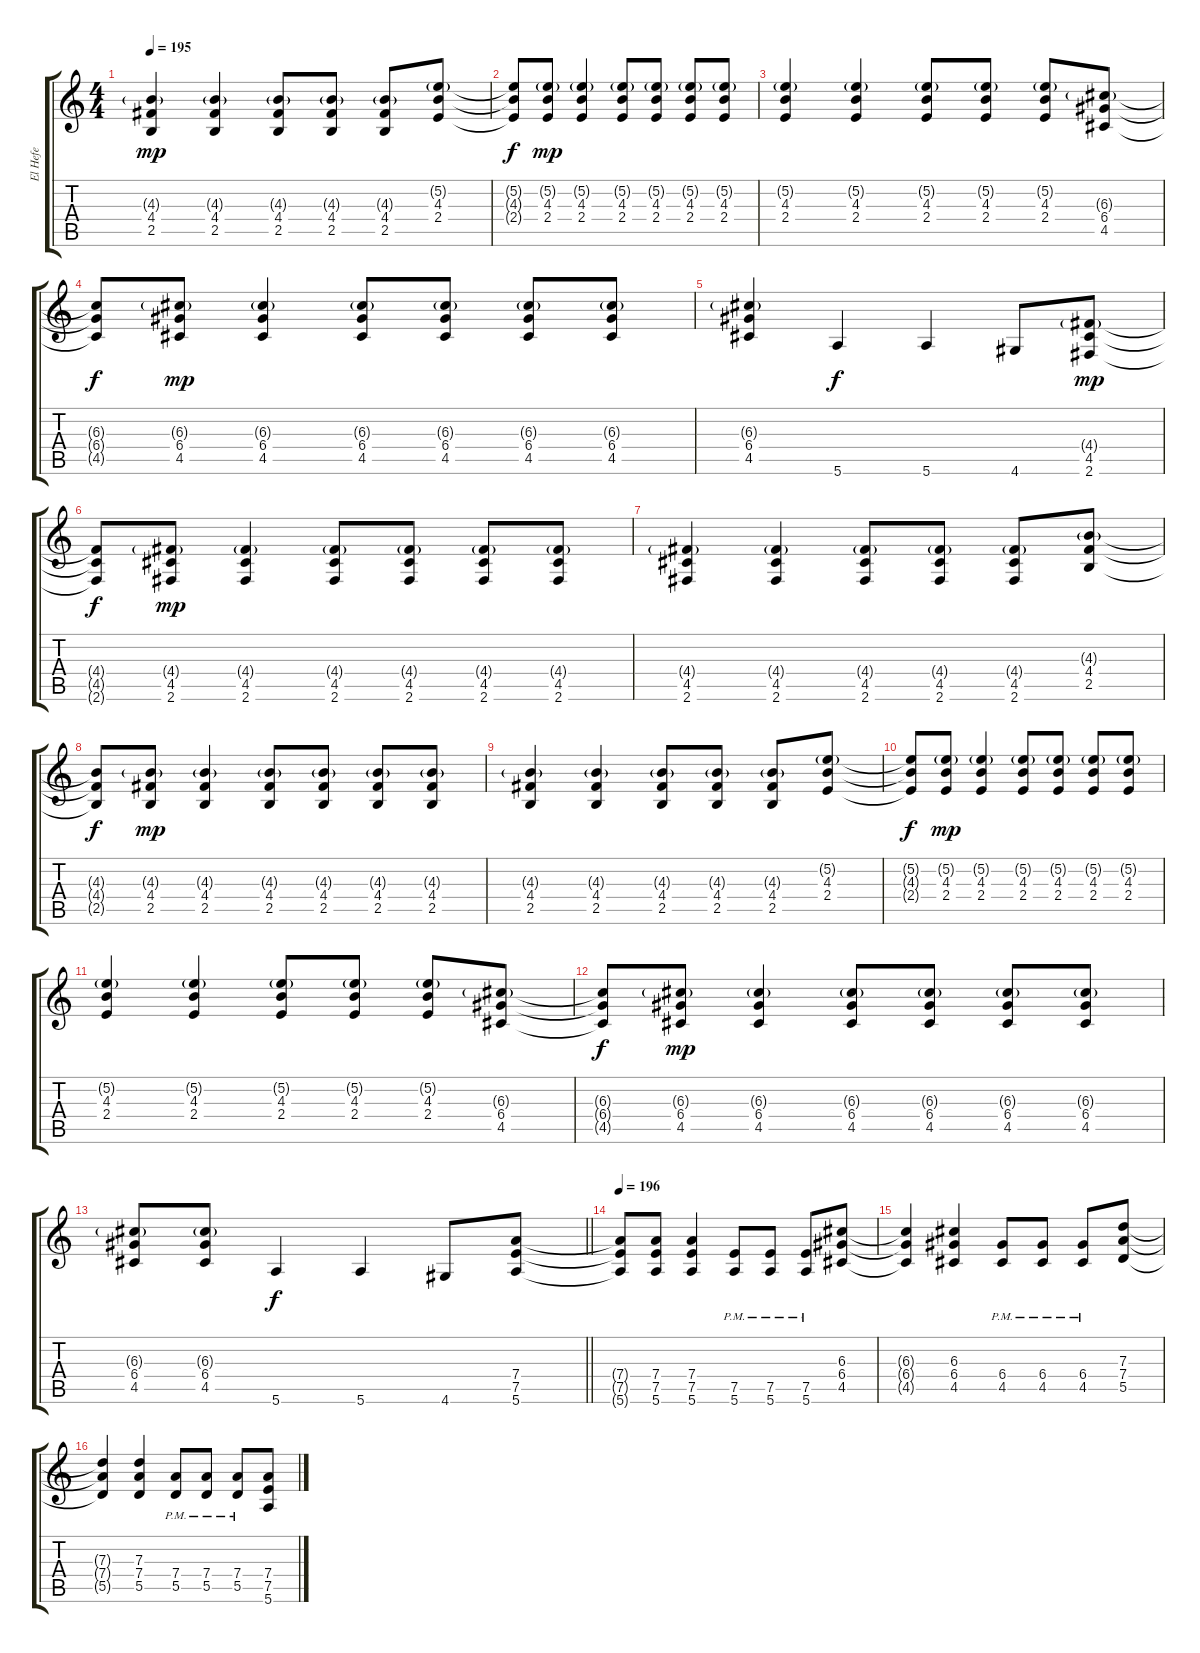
\track ("El Hefe" "El Hefe") {instrument distortionguitar}
\staff {score tabs}
\tuning (E4 B3 G3 D3 A2 E2) {hide}
\ts (4 4)
\tempo 195
\clef g2
\ks c
(4.3{g} 4.4 2.5).4{dy mp} (4.3{g} 4.4 2.5).4 (4.3{g} 4.4 2.5).8 (4.3{g} 4.4 2.5).8 (4.3{g} 4.4 2.5).8 (5.2{g} 4.3 2.4).8 |
(5.2{t} 4.3{t} 2.4{t}).8{dy f} (5.2{g} 4.3 2.4).8{dy mp} (5.2{g} 4.3 2.4).4 (5.2{g} 4.3 2.4).8 (5.2{g} 4.3 2.4).8 (5.2{g} 4.3 2.4).8 (5.2{g} 4.3 2.4).8 |
(5.2{g} 4.3 2.4).4 (5.2{g} 4.3 2.4).4 (5.2{g} 4.3 2.4).8 (5.2{g} 4.3 2.4).8 (5.2{g} 4.3 2.4).8 (6.3{g} 6.4 4.5).8 |
(6.3{t} 6.4{t} 4.5{t}).8{dy f} (6.3{g} 6.4 4.5).8{dy mp} (6.3{g} 6.4 4.5).4 (6.3{g} 6.4 4.5).8 (6.3{g} 6.4 4.5).8 (6.3{g} 6.4 4.5).8 (6.3{g} 6.4 4.5).8 |
(6.3{g} 6.4 4.5).4 5.6.4{dy f} 5.6.4 4.6.8 (4.4{g} 4.5 2.6).8{dy mp} |
(4.4{t} 4.5{t} 2.6{t}).8{dy f} (4.4{g} 4.5 2.6).8{dy mp} (4.4{g} 4.5 2.6).4 (4.4{g} 4.5 2.6).8 (4.4{g} 4.5 2.6).8 (4.4{g} 4.5 2.6).8 (4.4{g} 4.5 2.6).8 |
(4.4{g} 4.5 2.6).4 (4.4{g} 4.5 2.6).4 (4.4{g} 4.5 2.6).8 (4.4{g} 4.5 2.6).8 (4.4{g} 4.5 2.6).8 (4.3{g} 4.4 2.5).8 |
(4.3{t} 4.4{t} 2.5{t}).8{dy f} (4.3{g} 4.4 2.5).8{dy mp} (4.3{g} 4.4 2.5).4 (4.3{g} 4.4 2.5).8 (4.3{g} 4.4 2.5).8 (4.3{g} 4.4 2.5).8 (4.3{g} 4.4 2.5).8 |
(4.3{g} 4.4 2.5).4 (4.3{g} 4.4 2.5).4 (4.3{g} 4.4 2.5).8 (4.3{g} 4.4 2.5).8 (4.3{g} 4.4 2.5).8 (5.2{g} 4.3 2.4).8 |
(5.2{t} 4.3{t} 2.4{t}).8{dy f} (5.2{g} 4.3 2.4).8{dy mp} (5.2{g} 4.3 2.4).4 (5.2{g} 4.3 2.4).8 (5.2{g} 4.3 2.4).8 (5.2{g} 4.3 2.4).8 (5.2{g} 4.3 2.4).8 |
(5.2{g} 4.3 2.4).4 (5.2{g} 4.3 2.4).4 (5.2{g} 4.3 2.4).8 (5.2{g} 4.3 2.4).8 (5.2{g} 4.3 2.4).8 (6.3{g} 6.4 4.5).8 |
(6.3{t} 6.4{t} 4.5{t}).8{dy f} (6.3{g} 6.4 4.5).8{dy mp} (6.3{g} 6.4 4.5).4 (6.3{g} 6.4 4.5).8 (6.3{g} 6.4 4.5).8 (6.3{g} 6.4 4.5).8 (6.3{g} 6.4 4.5).8 |
\barLineRight lightlight
(6.3{g} 6.4 4.5).8 (6.3{g} 6.4 4.5).8 5.6.4{dy f} 5.6.4 4.6.8 (7.4 7.5 5.6).8 |
\section ("" "")
\tempo 196
(7.4{t} 7.5{t} 5.6{t}).8 (7.4 7.5 5.6).8 (7.4 7.5 5.6).4 (7.5{pm} 5.6{pm}).8 (7.5{pm} 5.6{pm}).8 (7.5{pm} 5.6{pm}).8 (6.3 6.4 4.5).8 |
(6.3{t} 6.4{t} 4.5{t}).4 (6.3 6.4 4.5).4 (6.4{pm} 4.5{pm}).8 (6.4{pm} 4.5{pm}).8 (6.4{pm} 4.5{pm}).8 (7.3 7.4 5.5).8 |
(7.3{t} 7.4{t} 5.5{t}).4 (7.3 7.4 5.5).4 (7.4{pm} 5.5{pm}).8 (7.4{pm} 5.5{pm}).8 (7.4{pm} 5.5{pm}).8 (7.4 7.5 5.6).8
